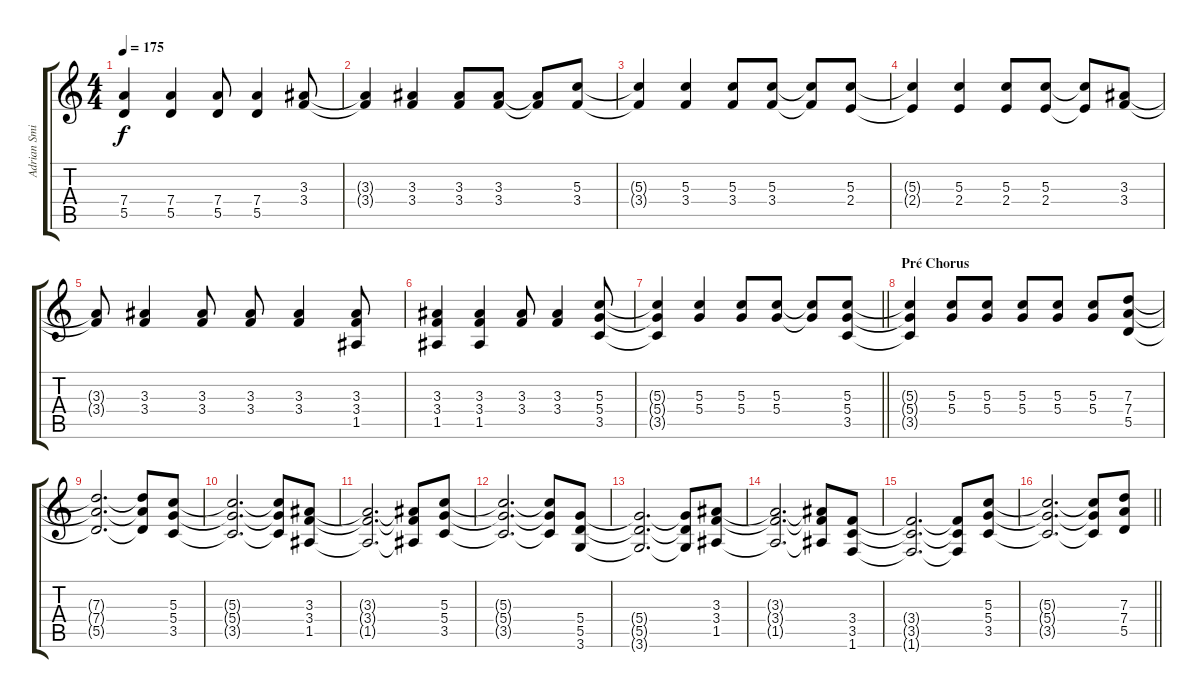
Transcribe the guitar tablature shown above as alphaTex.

\track ("Adrian Smith" "Adrian Smi") {instrument overdrivenguitar}
\staff {score tabs}
\tuning (E4 B3 G3 D3 A2 E2) {hide}
\ts (4 4)
\tempo 175
\clef g2
\ks c
(7.4{t} 5.5{t}).4{dy f} (7.4 5.5).4 (7.4 5.5).8 (7.4 5.5).4 (3.3 3.4).8 |
(3.3{t} 3.4{t}).4 (3.3 3.4).4 (3.3 3.4).8 (3.3 3.4).8 (3.3{t} 3.4{t}).8 (5.3 3.4).8 |
(5.3{t} 3.4{t}).4 (5.3 3.4).4 (5.3 3.4).8 (5.3 3.4).8 (5.3{t} 3.4{t}).8 (5.3 2.4).8 |
(5.3{t} 2.4{t}).4 (5.3 2.4).4 (5.3 2.4).8 (5.3 2.4).8 (5.3{t} 2.4{t}).8 (3.3 3.4).8 |
(3.3{t} 3.4{t}).8 (3.3 3.4).4 (3.3 3.4).8 (3.3 3.4).8 (3.3 3.4).4 (3.3 3.4 1.5).8 |
(3.3 3.4 1.5).4 (3.3 3.4 1.5).4 (3.3 3.4).8 (3.3 3.4).4 (5.3 5.4 3.5).8 |
\barLineRight lightlight
(5.3{t} 5.4{t} 3.5{t}).4 (5.3 5.4).4 (5.3 5.4).8 (5.3 5.4).8 (5.3{t} 5.4{t}).8 (5.3 5.4 3.5).8 |
\section ("" "Pré Chorus")
(5.3{t} 5.4{t} 3.5{t}).4 (5.3 5.4).8 (5.3 5.4).8 (5.3 5.4).8 (5.3 5.4).8 (5.3 5.4).8 (7.3 7.4 5.5).8 |
(7.3{t} 7.4{t} 5.5{t}).2{d} (7.3{t} 7.4{t} 5.5{t}).8 (5.3 5.4 3.5).8 |
(5.3{t} 5.4{t} 3.5{t}).2{d} (5.3{t} 5.4{t} 3.5{t}).8 (3.3 3.4 1.5).8 |
(3.3{t} 3.4{t} 1.5{t}).2{d} (3.3{t} 3.4{t} 1.5{t}).8 (5.3 5.4 3.5).8 |
(5.3{t} 5.4{t} 3.5{t}).2{d} (5.3{t} 5.4{t} 3.5{t}).8 (5.4 5.5 3.6).8 |
(5.4{t} 5.5{t} 3.6{t}).2{d} (5.4{t} 5.5{t} 3.6{t}).8 (3.3 3.4 1.5).8 |
(3.3{t} 3.4{t} 1.5{t}).2{d} (3.3{t} 3.4{t} 1.5{t}).8 (3.4 3.5 1.6).8 |
(3.4{t} 3.5{t} 1.6{t}).2{d} (3.4{t} 3.5{t} 1.6{t}).8 (5.3 5.4 3.5).8 |
\barLineRight lightlight
(5.3{t} 5.4{t} 3.5{t}).2{d} (5.3{t} 5.4{t} 3.5{t}).8 (7.3 7.4 5.5).8
